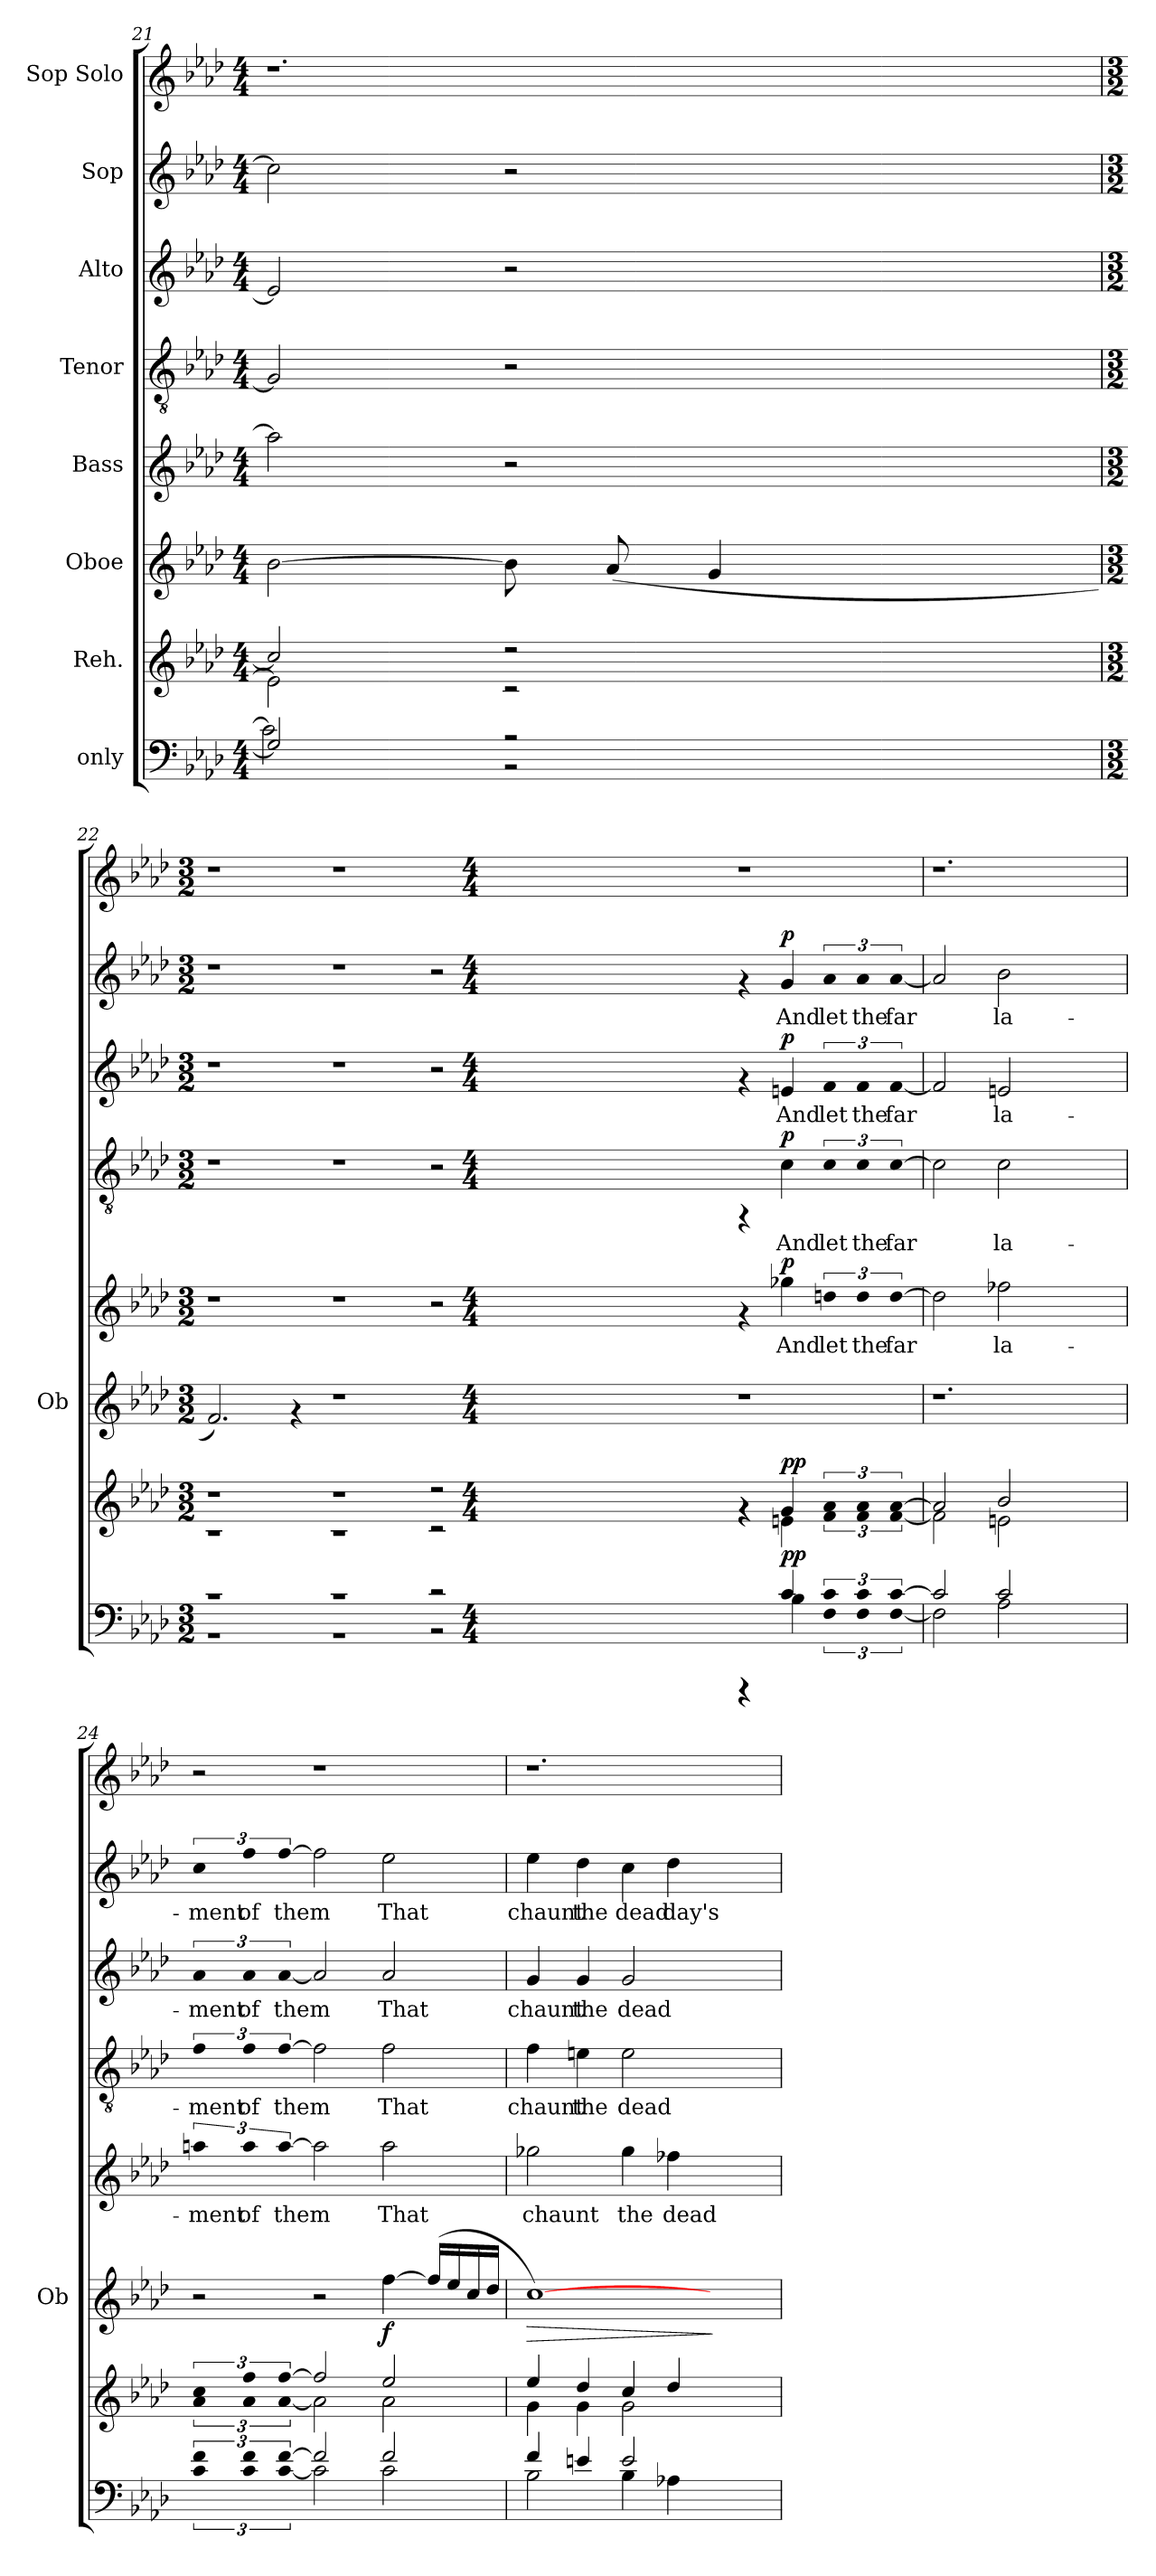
**kern	**dynam	**kern	**dynam	**kern	**dynam	**kern	**text	**dynam	**kern	**text	**dynam	**kern	**text	**dynam	**kern	**text	**dynam	**kern
*part8	*part8	*part7	*part7	*part6	*part6	*part5	*part5	*part5	*part4	*part4	*part4	*part3	*part3	*part3	*part2	*part2	*part2	*part1
*staff8	*staff8	*staff7	*staff7	*staff6	*staff6	*staff5	*staff5	*staff5	*staff4	*staff4	*staff4	*staff3	*staff3	*staff3	*staff2	*staff2	*staff2	*staff1
*I"only	*	*I"Reh.	*	*I"Oboe	*	*I"Bass	*	*	*I"Tenor	*	*	*I"Alto	*	*	*I"Sop	*	*	*I"Sop Solo
*	*	*	*	*I'Ob	*	*	*	*	*	*	*	*	*	*	*	*	*	*
!!LO:PB:g=z
*clefF4	*	*clefG2	*	*clefG2	*	*clefG2	*	*	*clefGv2	*	*	*clefG2	*	*	*clefG2	*	*	*clefG2
*k[b-e-a-d-]	*	*k[b-e-a-d-]	*	*k[b-e-a-d-]	*	*k[b-e-a-d-]	*	*	*k[b-e-a-d-]	*	*	*k[b-e-a-d-]	*	*	*k[b-e-a-d-]	*	*	*k[b-e-a-d-]
*A-:	*	*A-:	*	*A-:	*	*A-:	*	*	*A-:	*	*	*A-:	*	*	*A-:	*	*	*A-:
*M4/4	*	*M4/4	*	*M4/4	*	*M4/4	*	*	*M4/4	*	*	*M4/4	*	*	*M4/4	*	*	*M4/4
=21	=21	=21	=21	=21	=21	=21	=21	=21	=21	=21	=21	=21	=21	=21	=21	=21	=21	=21
*^	*	*^	*	*	*	*	*	*	*	*	*	*	*	*	*	*	*	*
2G/]	2c\]	.	2cc/]	2en\]	.	[>2b-\	.	2aa\]	.	.	2G/]	.	.	2en/]	.	.	2cc\]	.	.	1.r
2r	2r	.	2r	2r	.	8b-\]	.	2r	.	.	2r	.	.	2r	.	.	2r	.	.	.
.	.	.	.	.	.	(>8a-/	.	.	.	.	.	.	.	.	.	.	.	.	.	.
.	.	.	.	.	.	4g/	.	.	.	.	.	.	.	.	.	.	.	.	.	.
2ryy	2ryy	.	2ryy	2ryy	.	2ryy	.	2ryy	.	.	2ryy	.	.	2ryy	.	.	2ryy	.	.	.
=22	=22	=22	=22	=22	=22	=22	=22	=22	=22	=22	=22	=22	=22	=22	=22	=22	=22	=22	=22	=22
*M3/2	*	*	*M3/2	*	*	*M3/2	*	*M3/2	*	*	*M3/2	*	*	*M3/2	*	*	*M3/2	*	*	*M3/2
1r	1r	.	1r	1r	.	2.f/)	.	1r	.	.	1r	.	.	1r	.	.	1r	.	.	1r
.	.	.	.	.	.	4rf	.	.	.	.	.	.	.	.	.	.	.	.	.	.
1r	1r	.	1r	1r	.	1r	.	1r	.	.	1r	.	.	1r	.	.	1r	.	.	1r
2r	2r	.	2r	2r	.	2ryy	.	2r	.	.	2r	.	.	2r	.	.	2r	.	.	2ryy
*M4/4	*	*	*M4/4	*	*	*M4/4	*	*M4/4	*	*	*M4/4	*	*	*M4/4	*	*	*M4/4	*	*	*M4/4
4rCCC	4rCCC	.	4rf	4rf	.	1r	.	4rf	.	.	4rFF	.	.	4rf	.	.	4rf	.	.	1r
!	!	!LO:DY:a	!	!	!	!	!	!	!LO:LY:b	!	!	!LO:LY:b	!	!	!LO:LY:b	!	!	!LO:LY:b	!	!
!	!	!LO:DY:n=1:a	!	!	!LO:DY:a	!	!	!	!	!	!	!	!	!	!	!	!	!	!	!
!	!	!	!	!	!LO:DY:n=1:a	!	!	!	!	!LO:DY:a	!	!	!LO:DY:a	!	!	!LO:DY:a	!	!	!LO:DY:a	!
4c/	4B-\	p p	4g/	4en\	p p	.	.	4gg-\	And	p	4c\	And	p	4en/	And	p	4g/	And	p	.
!LO:N:vis=4	!LO:N:vis=4	!	!LO:N:vis=4	!LO:N:vis=4	!	!	!	!LO:N:vis=4	!LO:LY:b	!	!LO:N:vis=4	!LO:LY:b	!	!LO:N:vis=4	!LO:LY:b	!	!LO:N:vis=4	!LO:LY:b	!	!
6c/	6F\	.	6a-/	6f\	.	.	.	6dd\	let	.	6c\	let	.	6f/	let	.	6a-/	let	.	.
!LO:N:vis=4	!LO:N:vis=4	!	!LO:N:vis=4	!LO:N:vis=4	!	!	!	!LO:N:vis=4	!LO:LY:b	!	!LO:N:vis=4	!LO:LY:b	!	!LO:N:vis=4	!LO:LY:b	!	!LO:N:vis=4	!LO:LY:b	!	!
6c/	6F\	.	6a-/	6f\	.	.	.	6dd\	the	.	6c\	the	.	6f/	the	.	6a-/	the	.	.
!LO:N:vis=4	!LO:N:vis=4	!	!LO:N:vis=4	!LO:N:vis=4	!	!	!	!LO:N:vis=4	!LO:LY:b	!	!LO:N:vis=4	!LO:LY:b	!	!LO:N:vis=4	!LO:LY:b	!	!LO:N:vis=4	!LO:LY:b	!	!
[<6c/	[>6F\	.	[<6a-/	[>6f\	.	.	.	[>6dd\	far	.	[>6c\	far	.	[<6f/	far	.	[<6a-/	far	.	.
=23	=23	=23	=23	=23	=23	=23	=23	=23	=23	=23	=23	=23	=23	=23	=23	=23	=23	=23	=23	=23
!	!	!	!	!	!	!	!	!	!LO:LY:b	!	!	!LO:LY:b	!	!	!LO:LY:b	!	!	!LO:LY:b	!	!
2c/]	2F\]	.	2a-/]	2f\]	.	1.r	.	2dd\]	.	.	2c\]	.	.	2f/]	.	.	2a-/]	.	.	1.r
!	!	!	!	!	!	!	!	!	!LO:LY:b	!	!	!LO:LY:b	!	!	!LO:LY:b	!	!	!LO:LY:b	!	!
2c/	2A-\	.	2b-/	2en\	.	.	.	2ff-\	la-	.	2c\	la-	.	2en/	la-	.	2b-\	la-	.	.
2ryy	2ryy	.	2ryy	2ryy	.	.	.	2ryy	.	.	2ryy	.	.	2ryy	.	.	2ryy	.	.	.
=24	=24	=24	=24	=24	=24	=24	=24	=24	=24	=24	=24	=24	=24	=24	=24	=24	=24	=24	=24	=24
!LO:N:vis=4	!LO:N:vis=4	!	!LO:N:vis=4	!LO:N:vis=4	!	!	!	!LO:N:vis=4	!LO:LY:b	!	!LO:N:vis=4	!LO:LY:b	!	!LO:N:vis=4	!LO:LY:b	!	!LO:N:vis=4	!LO:LY:b	!	!
6f/	6c\	.	6cc/	6a-\	.	2r	.	6aa\	-ment	.	6f\	-ment	.	6a-/	-ment	.	6cc\	-ment	.	2r
!LO:N:vis=4	!LO:N:vis=4	!	!LO:N:vis=4	!LO:N:vis=4	!	!	!	!LO:N:vis=4	!LO:LY:b	!	!LO:N:vis=4	!LO:LY:b	!	!LO:N:vis=4	!LO:LY:b	!	!LO:N:vis=4	!LO:LY:b	!	!
6f/	6c\	.	6ff/	6a-\	.	.	.	6aa\	of	.	6f\	of	.	6a-/	of	.	6ff\	of	.	.
!LO:N:vis=4	!LO:N:vis=4	!	!LO:N:vis=4	!LO:N:vis=4	!	!	!	!LO:N:vis=4	!LO:LY:b	!	!LO:N:vis=4	!LO:LY:b	!	!LO:N:vis=4	!LO:LY:b	!	!LO:N:vis=4	!LO:LY:b	!	!
[<6f/	[>6c\	.	[<6ff/	[>6a-\	.	.	.	[>6aa\	them	.	[>6f\	them	.	[<6a-/	them	.	[>6ff\	them	.	.
!	!	!	!	!	!	!	!	!	!LO:LY:b	!	!	!LO:LY:b	!	!	!LO:LY:b	!	!	!LO:LY:b	!	!
2f/]	2c\]	.	2ff/]	2a-\]	.	2r	.	2aa\]	.	.	2f\]	.	.	2a-/]	.	.	2ff\]	.	.	1r
!	!	!	!	!	!	!	!LO:DY:b	!	!LO:LY:b	!	!	!LO:LY:b	!	!	!LO:LY:b	!	!	!LO:LY:b	!	!
2f/	2c\	.	2ee-/	2a-\	.	[>4ff\	f	2aa\	That	.	2f\	That	.	2a-/	That	.	2ee-\	That	.	.
.	.	.	.	.	.	(>16ff/L]	.	.	.	.	.	.	.	.	.	.	.	.	.	.
.	.	.	.	.	.	16ee-/	.	.	.	.	.	.	.	.	.	.	.	.	.	.
.	.	.	.	.	.	16cc/	.	.	.	.	.	.	.	.	.	.	.	.	.	.
.	.	.	.	.	.	16dd-/J	.	.	.	.	.	.	.	.	.	.	.	.	.	.
=25	=25	=25	=25	=25	=25	=25	=25	=25	=25	=25	=25	=25	=25	=25	=25	=25	=25	=25	=25	=25
!	!	!	!	!	!	!	!LO:HP:b	!	!LO:LY:b	!	!	!LO:LY:b	!	!	!LO:LY:b	!	!	!LO:LY:b	!	!
4f/	2B-\	.	4ee-/	4g\	.	[>1cc)	>	2gg-\	chaunt	.	4f\	chaunt	.	4g/	chaunt	.	4ee-\	chaunt	.	1.r
!	!	!	!	!	!	!	!	!	!	!	!	!LO:LY:b	!	!	!LO:LY:b	!	!	!LO:LY:b	!	!
4en/	.	.	4dd-/	4g\	.	.	.	.	.	.	4en\	the	.	4g/	the	.	4dd-\	the	.	.
!	!	!	!	!	!	!	!	!	!LO:LY:b	!	!	!LO:LY:b	!	!	!LO:LY:b	!	!	!LO:LY:b	!	!
2e/	4B-\	.	4cc/	2g\	.	.	.	4gg-\	the	.	2e\	dead	.	2g/	dead	.	4cc\	dead	.	.
!	!	!	!	!	!	!	!	!	!LO:LY:b	!	!	!	!	!	!	!	!	!LO:LY:b	!	!
.	4A-X\	.	4dd-/	.	.	.	.	4ff-X\	dead	.	.	.	.	.	.	.	4dd-\	day's	.	.
2ryy	2ryy	.	2ryy	2ryy	.	2ryy	]	2ryy	.	.	2ryy	.	.	2ryy	.	.	2ryy	.	.	.
*v	*v	*	*	*	*	*	*	*	*	*	*	*	*	*	*	*	*	*	*	*
*	*	*v	*v	*	*	*	*	*	*	*	*	*	*	*	*	*	*	*	*
=	=	=	=	=	=	=	=	=	=	=	=	=	=	=	=	=	=	=
*-	*-	*-	*-	*-	*-	*-	*-	*-	*-	*-	*-	*-	*-	*-	*-	*-	*-	*-
